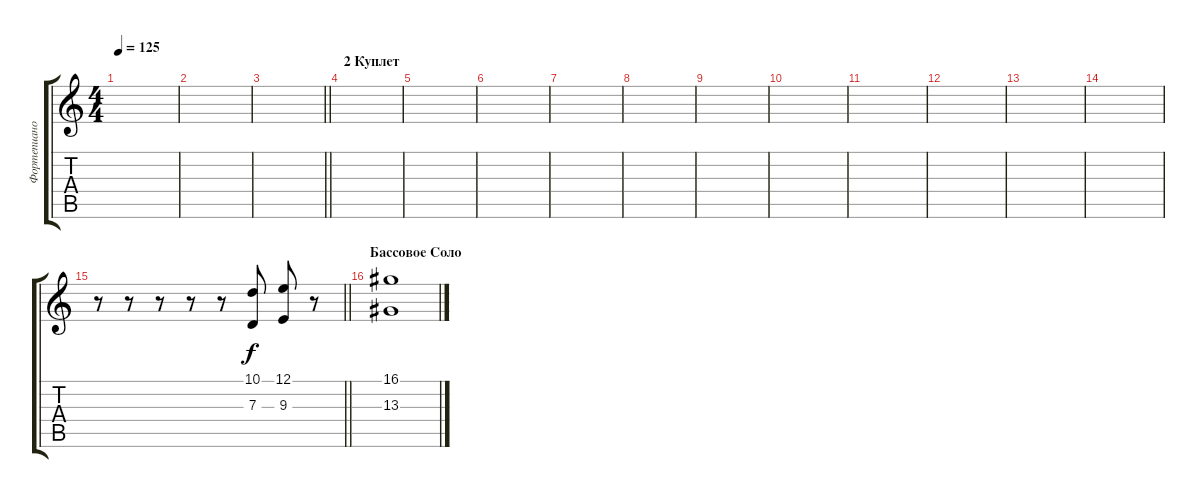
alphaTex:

\track ("Фортепиано" "Фортепиано") {instrument electricgrandpiano}
\staff {score tabs}
\tuning (E4 B3 G3 D3 A2 E2) {hide}
\ts (4 4)
\tempo 125
\clef g2
\ks c
|
|
\barLineRight lightlight
|
\section ("" "2 Куплет")
|
|
|
|
|
|
|
|
|
|
|
\barLineRight lightlight
r.8 r.8 r.8 r.8 r.8 (10.1 7.3).8 (12.1 9.3).8 r.8 |
\section ("" "Бассовое Соло")
(16.1 13.3).1
